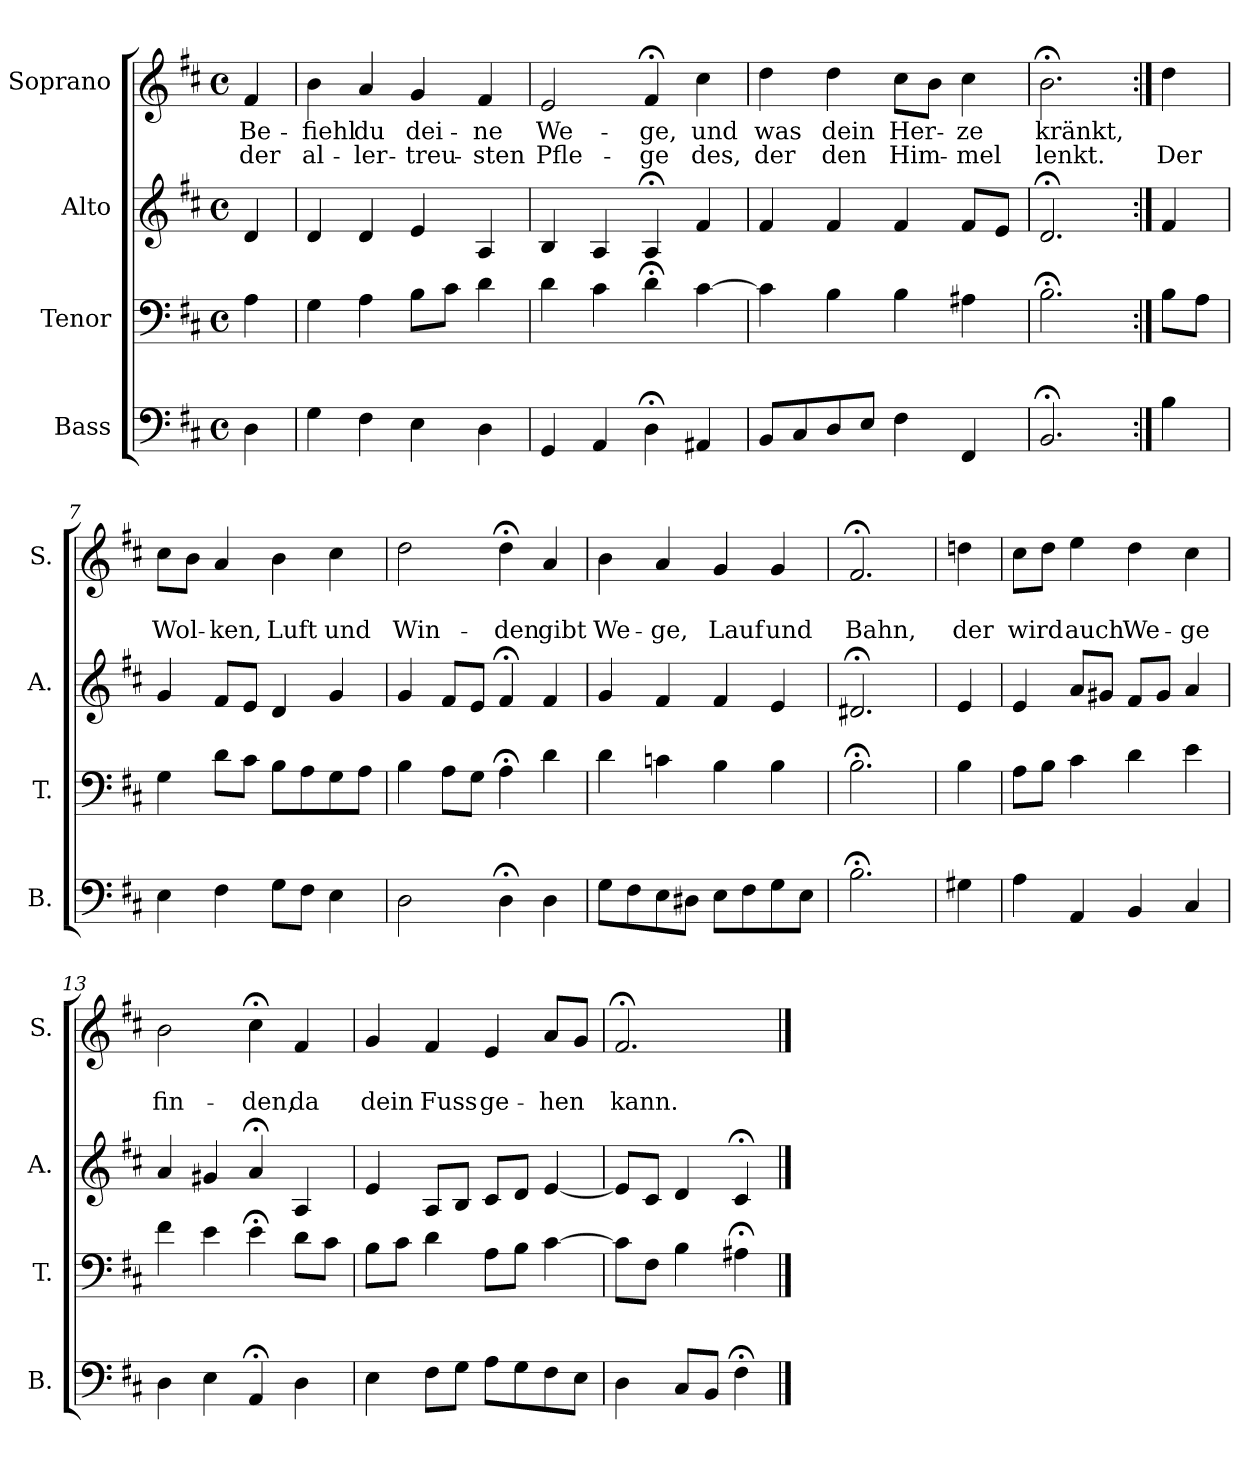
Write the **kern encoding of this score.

**kern	**kern	**kern	**kern	**text	**text
*part4	*part3	*part2	*part1	*part1	*part1
*staff4	*staff3	*staff2	*staff1	*staff1	*staff1
*I"Bass	*I"Tenor	*I"Alto	*I"Soprano	*	*
*I'B.	*I'T.	*I'A.	*I'S.	*	*
*clefF4	*clefF4	*clefG2	*clefG2	*	*
*k[f#c#]	*k[f#c#]	*k[f#c#]	*k[f#c#]	*	*
*D:	*D:	*D:	*D:	*	*
*M4/4	*M4/4	*M4/4	*M4/4	*	*
*met(c)	*met(c)	*met(c)	*met(c)	*	*
=1	=1	=1	=1	=1	=1
!	!	!	!	!LO:LY:b	!LO:LY:b
4D\	4A\	4d/	4f#/	Be-	der
=2	=2	=2	=2	=2	=2
!	!	!	!	!LO:LY:b	!LO:LY:b
4G\	4G\	4d/	4b\	-fiehl	al-
!	!	!	!	!LO:LY:b	!LO:LY:b
4F#\	4A\	4d/	4a/	du	-ler-
!	!	!	!	!LO:LY:b	!LO:LY:b
4E\	8B\L	4e/	4g/	dei-	-treu-
.	8c#\J	.	.	.	.
!	!	!	!	!LO:LY:b	!LO:LY:b
4D\	4d\	4A/	4f#/	-ne	-sten
=3	=3	=3	=3	=3	=3
!	!	!	!	!LO:LY:b	!LO:LY:b
4GG/	4d\	4B/	2e/	We-	Pfle-
4AA/	4c#\	4A/	.	.	.
!	!	!	!	!LO:LY:b	!LO:LY:b
4D;<\	4d;<\	4A;</	4f#;</	-ge,	-ge
!	!	!	!	!LO:LY:b	!LO:LY:b
4AA#X/	[4c#\	4f#/	4cc#\	und	des,
=4	=4	=4	=4	=4	=4
!	!	!	!	!LO:LY:b	!LO:LY:b
8BB/L	4c#\]	4f#/	4dd\	was	der
8C#/	.	.	.	.	.
!	!	!	!	!LO:LY:b	!LO:LY:b
8D/	4B\	4f#/	4dd\	dein	den
8E/J	.	.	.	.	.
!	!	!	!	!LO:LY:b	!LO:LY:b
4F#\	4B\	4f#/	8cc#\L	Her-	Him-
.	.	.	8b\J	.	.
!	!	!	!	!LO:LY:b	!LO:LY:b
4FF#/	4A#X\	8f#/L	4cc#\	-ze	-mel
.	.	8e/J	.	.	.
=5	=5	=5	=5	=5	=5
!	!	!	!	!LO:LY:b	!LO:LY:b
2.BB;</	2.B;<\	2.d;</	2.b;<\	kränkt,	lenkt.
!!LO:LB:g=z
=6:|!	=6:|!	=6:|!	=6:|!	=6:|!	=6:|!
!	!	!	!	!	!LO:LY:b
4B\	8B\L	4f#/	4dd\	.	Der
.	8A\J	.	.	.	.
=7	=7	=7	=7	=7	=7
!	!	!	!	!	!LO:LY:b
4E\	4G\	4g/	8cc#\L	.	Wol-
.	.	.	8b\J	.	.
!	!	!	!	!	!LO:LY:b
4F#\	8d\L	8f#/L	4a/	.	-ken,
.	8c#\J	8e/J	.	.	.
!	!	!	!	!	!LO:LY:b
8G\L	8B\L	4d/	4b\	.	Luft
8F#\J	8A\	.	.	.	.
!	!	!	!	!	!LO:LY:b
4E\	8G\	4g/	4cc#\	.	und
.	8A\J	.	.	.	.
=8	=8	=8	=8	=8	=8
!	!	!	!	!	!LO:LY:b
2D\	4B\	4g/	2dd\	.	Win-
.	8A\L	8f#/L	.	.	.
.	8G\J	8e/J	.	.	.
!	!	!	!	!	!LO:LY:b
4D;<\	4A;<\	4f#;</	4dd;<\	.	-den
!	!	!	!	!	!LO:LY:b
4D\	4d\	4f#/	4a/	.	gibt
=9	=9	=9	=9	=9	=9
!	!	!	!	!	!LO:LY:b
8G\L	4d\	4g/	4b\	.	We-
8F#\	.	.	.	.	.
!	!	!	!	!	!LO:LY:b
8E\	4cn\	4f#/	4a/	.	-ge,
8D#X\J	.	.	.	.	.
!	!	!	!	!	!LO:LY:b
8E\L	4B\	4f#/	4g/	.	Lauf
8F#\	.	.	.	.	.
!	!	!	!	!	!LO:LY:b
8G\	4B\	4e/	4g/	.	und
8E\J	.	.	.	.	.
=10	=10	=10	=10	=10	=10
!	!	!	!	!	!LO:LY:b
2.B;<\	2.B;<\	2.d#X;</	2.f#;</	.	Bahn,
!!LO:PB:g=z
=11	=11	=11	=11	=11	=11
!	!	!	!	!	!LO:LY:b
4G#X\	4B\	4e/	4ddn\	.	der
=12	=12	=12	=12	=12	=12
!	!	!	!	!	!LO:LY:b
4A\	8A\L	4e/	8cc#\L	.	wird
.	8B\J	.	8dd\J	.	.
!	!	!	!	!	!LO:LY:b
4AA/	4c#\	8a/L	4ee\	.	auch
.	.	8g#X/J	.	.	.
!	!	!	!	!	!LO:LY:b
4BB/	4d\	8f#/L	4dd\	.	We-
.	.	8g#/J	.	.	.
!	!	!	!	!	!LO:LY:b
4C#/	4e\	4a/	4cc#\	.	-ge
=13	=13	=13	=13	=13	=13
!	!	!	!	!	!LO:LY:b
4D\	4f#\	4a/	2b\	.	fin-
4E\	4e\	4g#X/	.	.	.
!	!	!	!	!	!LO:LY:b
4AA;</	4e;<\	4a;</	4cc#;<\	.	-den,
!	!	!	!	!	!LO:LY:b
4D\	8d\L	4A/	4f#/	.	da
.	8c#\J	.	.	.	.
=14	=14	=14	=14	=14	=14
!	!	!	!	!	!LO:LY:b
4E\	8B\L	4e/	4g/	.	dein
.	8c#\J	.	.	.	.
!	!	!	!	!	!LO:LY:b
8F#\L	4d\	8A/L	4f#/	.	Fuss
8G\J	.	8B/J	.	.	.
!	!	!	!	!	!LO:LY:b
8A\L	8A\L	8c#/L	4e/	.	ge-
8G\	8B\J	8d/J	.	.	.
!	!	!	!	!	!LO:LY:b
8F#\	[4c#\	[4e/	8a/L	.	-hen
8E\J	.	.	8g/J	.	.
=15	=15	=15	=15	=15	=15
!	!	!	!	!	!LO:LY:b
4D\	8c#\L]	8e/L]	2.f#;</	.	kann.
.	8F#\J	8c#/J	.	.	.
8C#/L	4B\	4d/	.	.	.
8BB/J	.	.	.	.	.
4F#;<\	4A#X;<\	4c#;</	.	.	.
==	==	==	==	==	==
*-	*-	*-	*-	*-	*-
